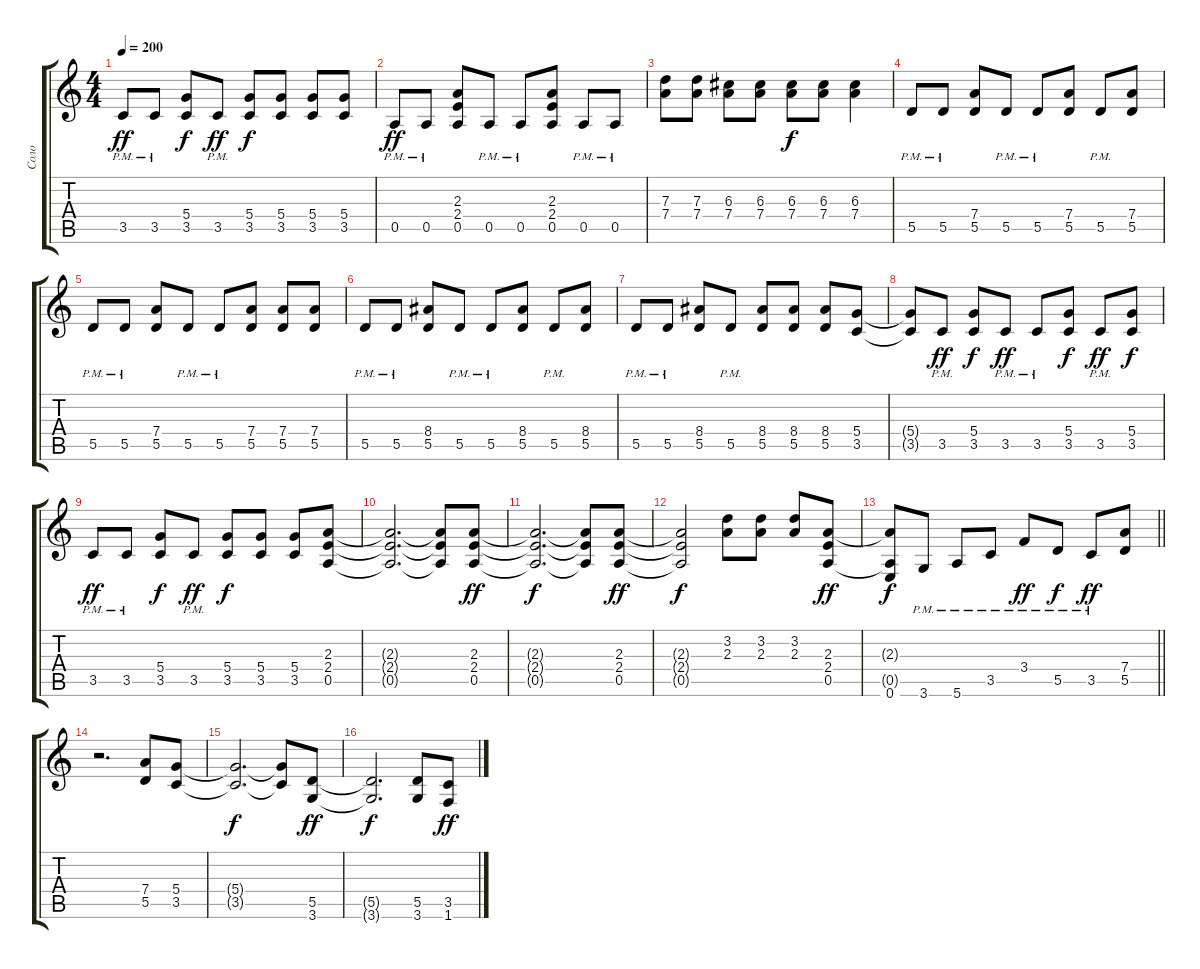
\track ("Соло" "Соло") {instrument distortionguitar}
\staff {score tabs}
\tuning (E4 B3 G3 D3 A2 E2) {hide}
\ts (4 4)
\tempo 200
\clef g2
\ks c
3.5{pm}.8{dy ff} 3.5{pm}.8 (5.4 3.5).8{dy f} 3.5{pm}.8{dy ff} (5.4 3.5).8{dy f} (5.4 3.5).8 (5.4 3.5).8 (5.4 3.5).8 |
0.5{pm}.8{dy ff} 0.5{pm}.8 (2.3 2.4 0.5).8 0.5{pm}.8 0.5{pm}.8 (2.3 2.4 0.5).8 0.5{pm}.8 0.5{pm}.8 |
(7.3 7.4).8 (7.3 7.4).8 (6.3 7.4).8 (6.3 7.4).8 (6.3 7.4).8{dy f} (6.3 7.4).8 (6.3 7.4).4 |
5.5{pm}.8 5.5{pm}.8 (7.4 5.5).8 5.5{pm}.8 5.5{pm}.8 (7.4 5.5).8 5.5{pm}.8 (7.4 5.5).8 |
5.5{pm}.8 5.5{pm}.8 (7.4 5.5).8 5.5{pm}.8 5.5{pm}.8 (7.4 5.5).8 (7.4 5.5).8 (7.4 5.5).8 |
5.5{pm}.8 5.5{pm}.8 (8.4 5.5).8 5.5{pm}.8 5.5{pm}.8 (8.4 5.5).8 5.5{pm}.8 (8.4 5.5).8 |
5.5{pm}.8 5.5{pm}.8 (8.4 5.5).8 5.5{pm}.8 (8.4 5.5).8 (8.4 5.5).8 (8.4 5.5).8 (5.4 3.5).8 |
(5.4{t} 3.5{t}).8 3.5{pm}.8{dy ff} (5.4 3.5).8{dy f} 3.5{pm}.8{dy ff} 3.5{pm}.8 (5.4 3.5).8{dy f} 3.5{pm}.8{dy ff} (5.4 3.5).8{dy f} |
3.5{pm}.8{dy ff} 3.5{pm}.8 (5.4 3.5).8{dy f} 3.5{pm}.8{dy ff} (5.4 3.5).8{dy f} (5.4 3.5).8 (5.4 3.5).8 (2.3 2.4 0.5).8 |
(2.3{t} 2.4{t} 0.5{t}).2{d} (2.3{t} 2.4{t} 0.5{t}).8 (2.3 2.4 0.5).8{dy ff} |
(2.3{t} 2.4{t} 0.5{t}).2{d dy f} (2.3{t} 2.4{t} 0.5{t}).8 (2.3 2.4 0.5).8{dy ff} |
(2.3{t} 2.4{t} 0.5{t}).2{dy f} (3.2 2.3).8 (3.2 2.3).8 (3.2 2.3).8 (2.3 2.4 0.5).8{dy ff} |
\barLineRight lightlight
(2.3{t} 0.5{t} 0.6).8{dy f} 3.6{pm}.8 5.6{pm}.8 3.5{pm}.8 3.4{pm}.8{dy ff} 5.5{pm}.8{dy f} 3.5{pm}.8{dy ff} (7.4 5.5).8 |
r.2{d} (7.4 5.5).8 (5.4 3.5).8 |
(5.4{t} 3.5{t}).2{d dy f} (5.4{t} 3.5{t}).8 (5.5 3.6).8{dy ff} |
(5.5{t} 3.6{t}).2{d dy f} (5.5 3.6).8 (3.5 1.6).8{dy ff}
